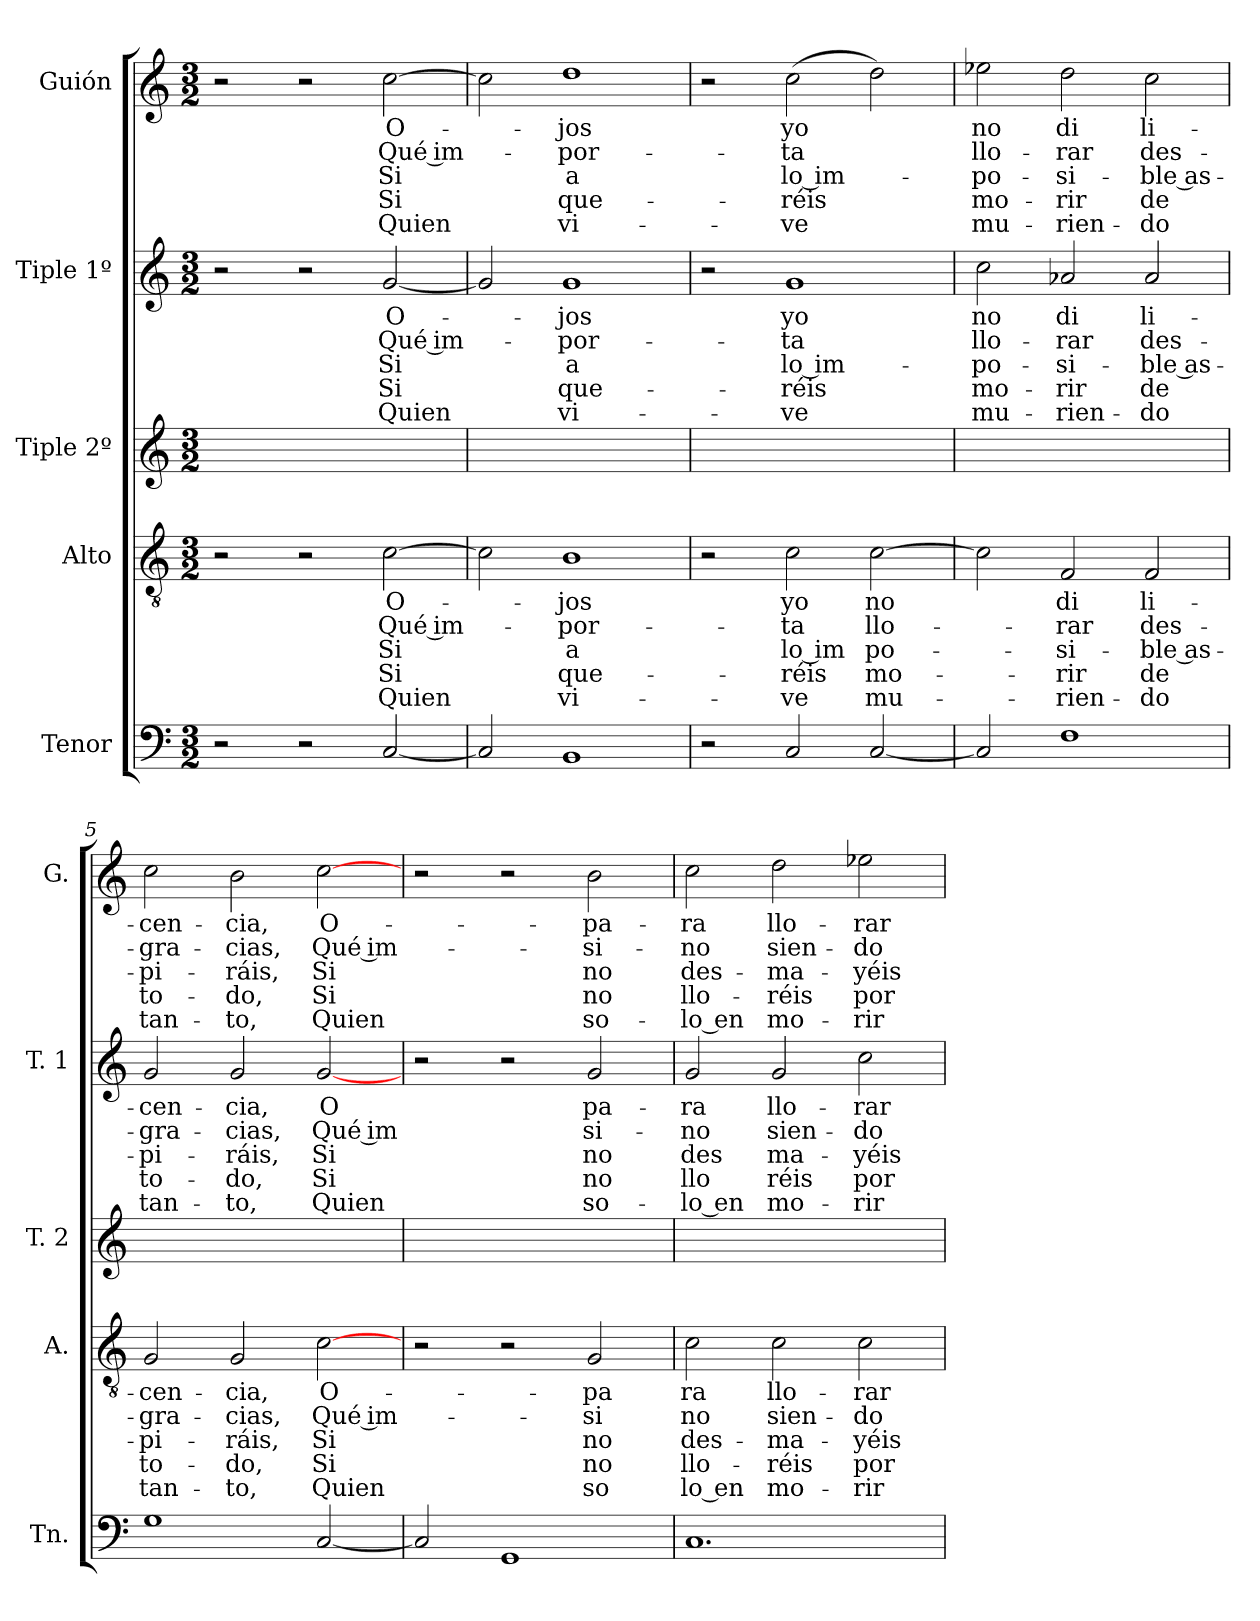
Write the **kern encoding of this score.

**kern	**kern	**text	**text	**text	**text	**text	**kern	**kern	**text	**text	**text	**text	**text	**kern	**text	**text	**text	**text	**text
*part5	*part4	*part4	*part4	*part4	*part4	*part4	*part3	*part2	*part2	*part2	*part2	*part2	*part2	*part1	*part1	*part1	*part1	*part1	*part1
*staff5	*staff4	*staff4	*staff4	*staff4	*staff4	*staff4	*staff3	*staff2	*staff2	*staff2	*staff2	*staff2	*staff2	*staff1	*staff1	*staff1	*staff1	*staff1	*staff1
*I"Tenor	*I"Alto	*	*	*	*	*	*I"Tiple 2º	*I"Tiple 1º	*	*	*	*	*	*I"Guión	*	*	*	*	*
*I'Tn.	*I'A.	*	*	*	*	*	*I'T. 2	*I'T. 1	*	*	*	*	*	*I'G.	*	*	*	*	*
*clefF4	*clefGv2	*	*	*	*	*	*clefG2	*clefG2	*	*	*	*	*	*clefG2	*	*	*	*	*
*M3/2	*M3/2	*	*	*	*	*	*M3/2	*M3/2	*	*	*	*	*	*M3/2	*	*	*	*	*
=1	=1	=1	=1	=1	=1	=1	=1	=1	=1	=1	=1	=1	=1	=1	=1	=1	=1	=1	=1
2r	2r	.	.	.	.	.	1.ryy	2r	.	.	.	.	.	2r	.	.	.	.	.
2r	2r	.	.	.	.	.	.	2r	.	.	.	.	.	2r	.	.	.	.	.
[2C	[2c	O-	Qué im-	Si	Si	Quien	.	[2g	O-	Qué im-	Si	Si	Quien	[2cc	O-	Qué im-	Si	Si	Quien
=2	=2	=2	=2	=2	=2	=2	=2	=2	=2	=2	=2	=2	=2	=2	=2	=2	=2	=2	=2
2C]	2c]	.	.	.	.	.	1.ryy	2g]	.	.	.	.	.	2cc]	.	.	.	.	.
1BB	1B	-jos	-por-	a	que-	vi-	.	1g	-jos	-por-	a	que-	vi-	1dd	-jos	-por-	a	que-	vi-
=3	=3	=3	=3	=3	=3	=3	=3	=3	=3	=3	=3	=3	=3	=3	=3	=3	=3	=3	=3
2r	2r	.	.	.	.	.	1.ryy	2r	.	.	.	.	.	2r	.	.	.	.	.
2C	2c	yo	-ta	lo im	-réis	-ve	.	1g	yo	-ta	lo im-	-réis	-ve	(2cc	yo	-ta	lo im-	-réis	-ve
[2C	[2c	no	llo-	-po-	mo-	mu-	.	.	.	.	.	.	.	2dd)	.	.	.	.	.
=4	=4	=4	=4	=4	=4	=4	=4	=4	=4	=4	=4	=4	=4	=4	=4	=4	=4	=4	=4
2C]	2c]	.	.	.	.	.	1.ryy	2cc	no	llo-	-po-	mo-	mu-	2ee-X	no	llo-	-po-	mo-	mu-
1F	2F	di	-rar	-si-	-rir	-rien-	.	2a-X	di	-rar	-si-	-rir	-rien-	2dd	di	-rar	-si-	-rir	-rien-
.	2F	li-	des-	-ble as-	de	-do	.	2a-	li-	des-	-ble as-	de	-do	2cc	li-	des-	-ble as-	de	-do
=5	=5	=5	=5	=5	=5	=5	=5	=5	=5	=5	=5	=5	=5	=5	=5	=5	=5	=5	=5
1G	2G	-cen-	-gra-	-pi-	to-	tan-	1.ryy	2g	-cen-	-gra-	-pi-	to-	tan-	2cc	-cen-	-gra-	-pi-	to-	tan-
.	2G	-cia,	-cias,	-ráis,	-do,	-to,	.	2g	-cia,	-cias,	-ráis,	-do,	-to,	2b	-cia,	-cias,	-ráis,	-do,	-to,
[2C	[2c	O-	Qué im-	Si	Si	Quien	.	[2g	O	Qué im	Si	Si	Quien	[2cc	O-	Qué im-	Si	Si	Quien
=10	=10	=10	=10	=10	=10	=10	=10	=10	=10	=10	=10	=10	=10	=10	=10	=10	=10	=10	=10
2C]	2r	.	.	.	.	.	1.ryy	2r	.	.	.	.	.	2r	.	.	.	.	.
1GG	2r	.	.	.	.	.	.	2r	.	.	.	.	.	2r	.	.	.	.	.
.	2G	pa	si	no	no	so	.	2g	pa-	si-	no	no	so-	2b	pa-	si-	no	no	so-
=11	=11	=11	=11	=11	=11	=11	=11	=11	=11	=11	=11	=11	=11	=11	=11	=11	=11	=11	=11
1.C	2c	-ra	-no	des-	llo-	-lo en	1.ryy	2g	-ra	-no	des	llo	-lo en	2cc	-ra	-no	des-	llo-	-lo en
.	2c	llo-	sien-	-ma-	-réis	mo-	.	2g	llo-	sien-	-ma-	-réis	mo-	2dd	llo-	sien-	-ma-	-réis	mo-
.	2c	-rar	-do	-yéis	por-	-rir	.	2cc	-rar	-do	-yéis	por-	-rir	2ee-X	-rar	-do	-yéis	por-	-rir
=	=	=	=	=	=	=	=	=	=	=	=	=	=	=	=	=	=	=	=
*-	*-	*-	*-	*-	*-	*-	*-	*-	*-	*-	*-	*-	*-	*-	*-	*-	*-	*-	*-
